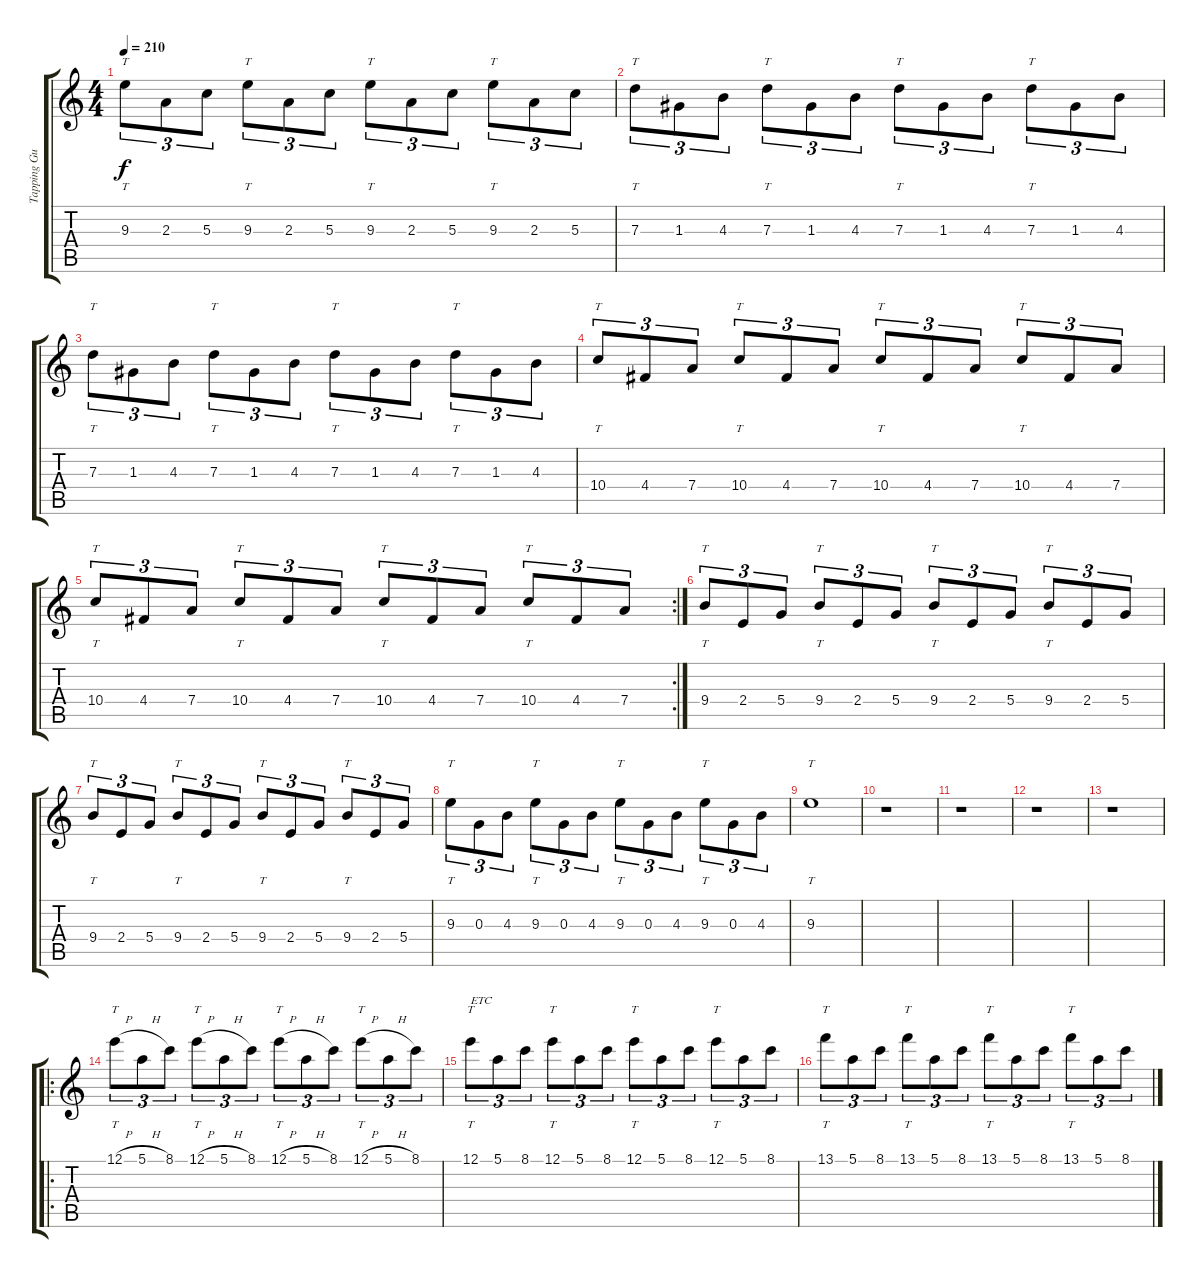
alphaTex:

\track ("Tapping Guitar" "Tapping Gu") {instrument overdrivenguitar}
\staff {score tabs}
\tuning (E4 B3 G3 D3 A2 E2) {hide}
\ts (4 4)
\tempo 210
\clef g2
\ks c
9.3.8{tt tu (3 2) dy f} 2.3.8{tu (3 2)} 5.3.8{tu (3 2)} 9.3.8{tt tu (3 2)} 2.3.8{tu (3 2)} 5.3.8{tu (3 2)} 9.3.8{tt tu (3 2)} 2.3.8{tu (3 2)} 5.3.8{tu (3 2)} 9.3.8{tt tu (3 2)} 2.3.8{tu (3 2)} 5.3.8{tu (3 2)} |
7.3.8{tt tu (3 2)} 1.3.8{tu (3 2)} 4.3.8{tu (3 2)} 7.3.8{tt tu (3 2)} 1.3.8{tu (3 2)} 4.3.8{tu (3 2)} 7.3.8{tt tu (3 2)} 1.3.8{tu (3 2)} 4.3.8{tu (3 2)} 7.3.8{tt tu (3 2)} 1.3.8{tu (3 2)} 4.3.8{tu (3 2)} |
7.3.8{tt tu (3 2)} 1.3.8{tu (3 2)} 4.3.8{tu (3 2)} 7.3.8{tt tu (3 2)} 1.3.8{tu (3 2)} 4.3.8{tu (3 2)} 7.3.8{tt tu (3 2)} 1.3.8{tu (3 2)} 4.3.8{tu (3 2)} 7.3.8{tt tu (3 2)} 1.3.8{tu (3 2)} 4.3.8{tu (3 2)} |
10.4.8{tt tu (3 2)} 4.4.8{tu (3 2)} 7.4.8{tu (3 2)} 10.4.8{tt tu (3 2)} 4.4.8{tu (3 2)} 7.4.8{tu (3 2)} 10.4.8{tt tu (3 2)} 4.4.8{tu (3 2)} 7.4.8{tu (3 2)} 10.4.8{tt tu (3 2)} 4.4.8{tu (3 2)} 7.4.8{tu (3 2)} |
\rc 2
10.4.8{tt tu (3 2)} 4.4.8{tu (3 2)} 7.4.8{tu (3 2)} 10.4.8{tt tu (3 2)} 4.4.8{tu (3 2)} 7.4.8{tu (3 2)} 10.4.8{tt tu (3 2)} 4.4.8{tu (3 2)} 7.4.8{tu (3 2)} 10.4.8{tt tu (3 2)} 4.4.8{tu (3 2)} 7.4.8{tu (3 2)} |
9.4.8{tt tu (3 2)} 2.4.8{tu (3 2)} 5.4.8{tu (3 2)} 9.4.8{tt tu (3 2)} 2.4.8{tu (3 2)} 5.4.8{tu (3 2)} 9.4.8{tt tu (3 2)} 2.4.8{tu (3 2)} 5.4.8{tu (3 2)} 9.4.8{tt tu (3 2)} 2.4.8{tu (3 2)} 5.4.8{tu (3 2)} |
9.4.8{tt tu (3 2)} 2.4.8{tu (3 2)} 5.4.8{tu (3 2)} 9.4.8{tt tu (3 2)} 2.4.8{tu (3 2)} 5.4.8{tu (3 2)} 9.4.8{tt tu (3 2)} 2.4.8{tu (3 2)} 5.4.8{tu (3 2)} 9.4.8{tt tu (3 2)} 2.4.8{tu (3 2)} 5.4.8{tu (3 2)} |
9.3.8{tt tu (3 2)} 0.3.8{tu (3 2)} 4.3.8{tu (3 2)} 9.3.8{tt tu (3 2)} 0.3.8{tu (3 2)} 4.3.8{tu (3 2)} 9.3.8{tt tu (3 2)} 0.3.8{tu (3 2)} 4.3.8{tu (3 2)} 9.3.8{tt tu (3 2)} 0.3.8{tu (3 2)} 4.3.8{tu (3 2)} |
9.3.1{tt} |
r.1 |
r.1 |
r.1 |
r.1 |
\ro
12.1{h}.8{tt tu (3 2)} 5.1{h}.8{tu (3 2)} 8.1.8{tu (3 2)} 12.1{h}.8{tt tu (3 2)} 5.1{h}.8{tu (3 2)} 8.1.8{tu (3 2)} 12.1{h}.8{tt tu (3 2)} 5.1{h}.8{tu (3 2)} 8.1.8{tu (3 2)} 12.1{h}.8{tt tu (3 2)} 5.1{h}.8{tu (3 2)} 8.1.8{tu (3 2)} |
12.1.8{tt tu (3 2) txt "ETC"} 5.1.8{tu (3 2)} 8.1.8{tu (3 2)} 12.1.8{tt tu (3 2)} 5.1.8{tu (3 2)} 8.1.8{tu (3 2)} 12.1.8{tt tu (3 2)} 5.1.8{tu (3 2)} 8.1.8{tu (3 2)} 12.1.8{tt tu (3 2)} 5.1.8{tu (3 2)} 8.1.8{tu (3 2)} |
13.1.8{tt tu (3 2)} 5.1.8{tu (3 2)} 8.1.8{tu (3 2)} 13.1.8{tt tu (3 2)} 5.1.8{tu (3 2)} 8.1.8{tu (3 2)} 13.1.8{tt tu (3 2)} 5.1.8{tu (3 2)} 8.1.8{tu (3 2)} 13.1.8{tt tu (3 2)} 5.1.8{tu (3 2)} 8.1.8{tu (3 2)}
